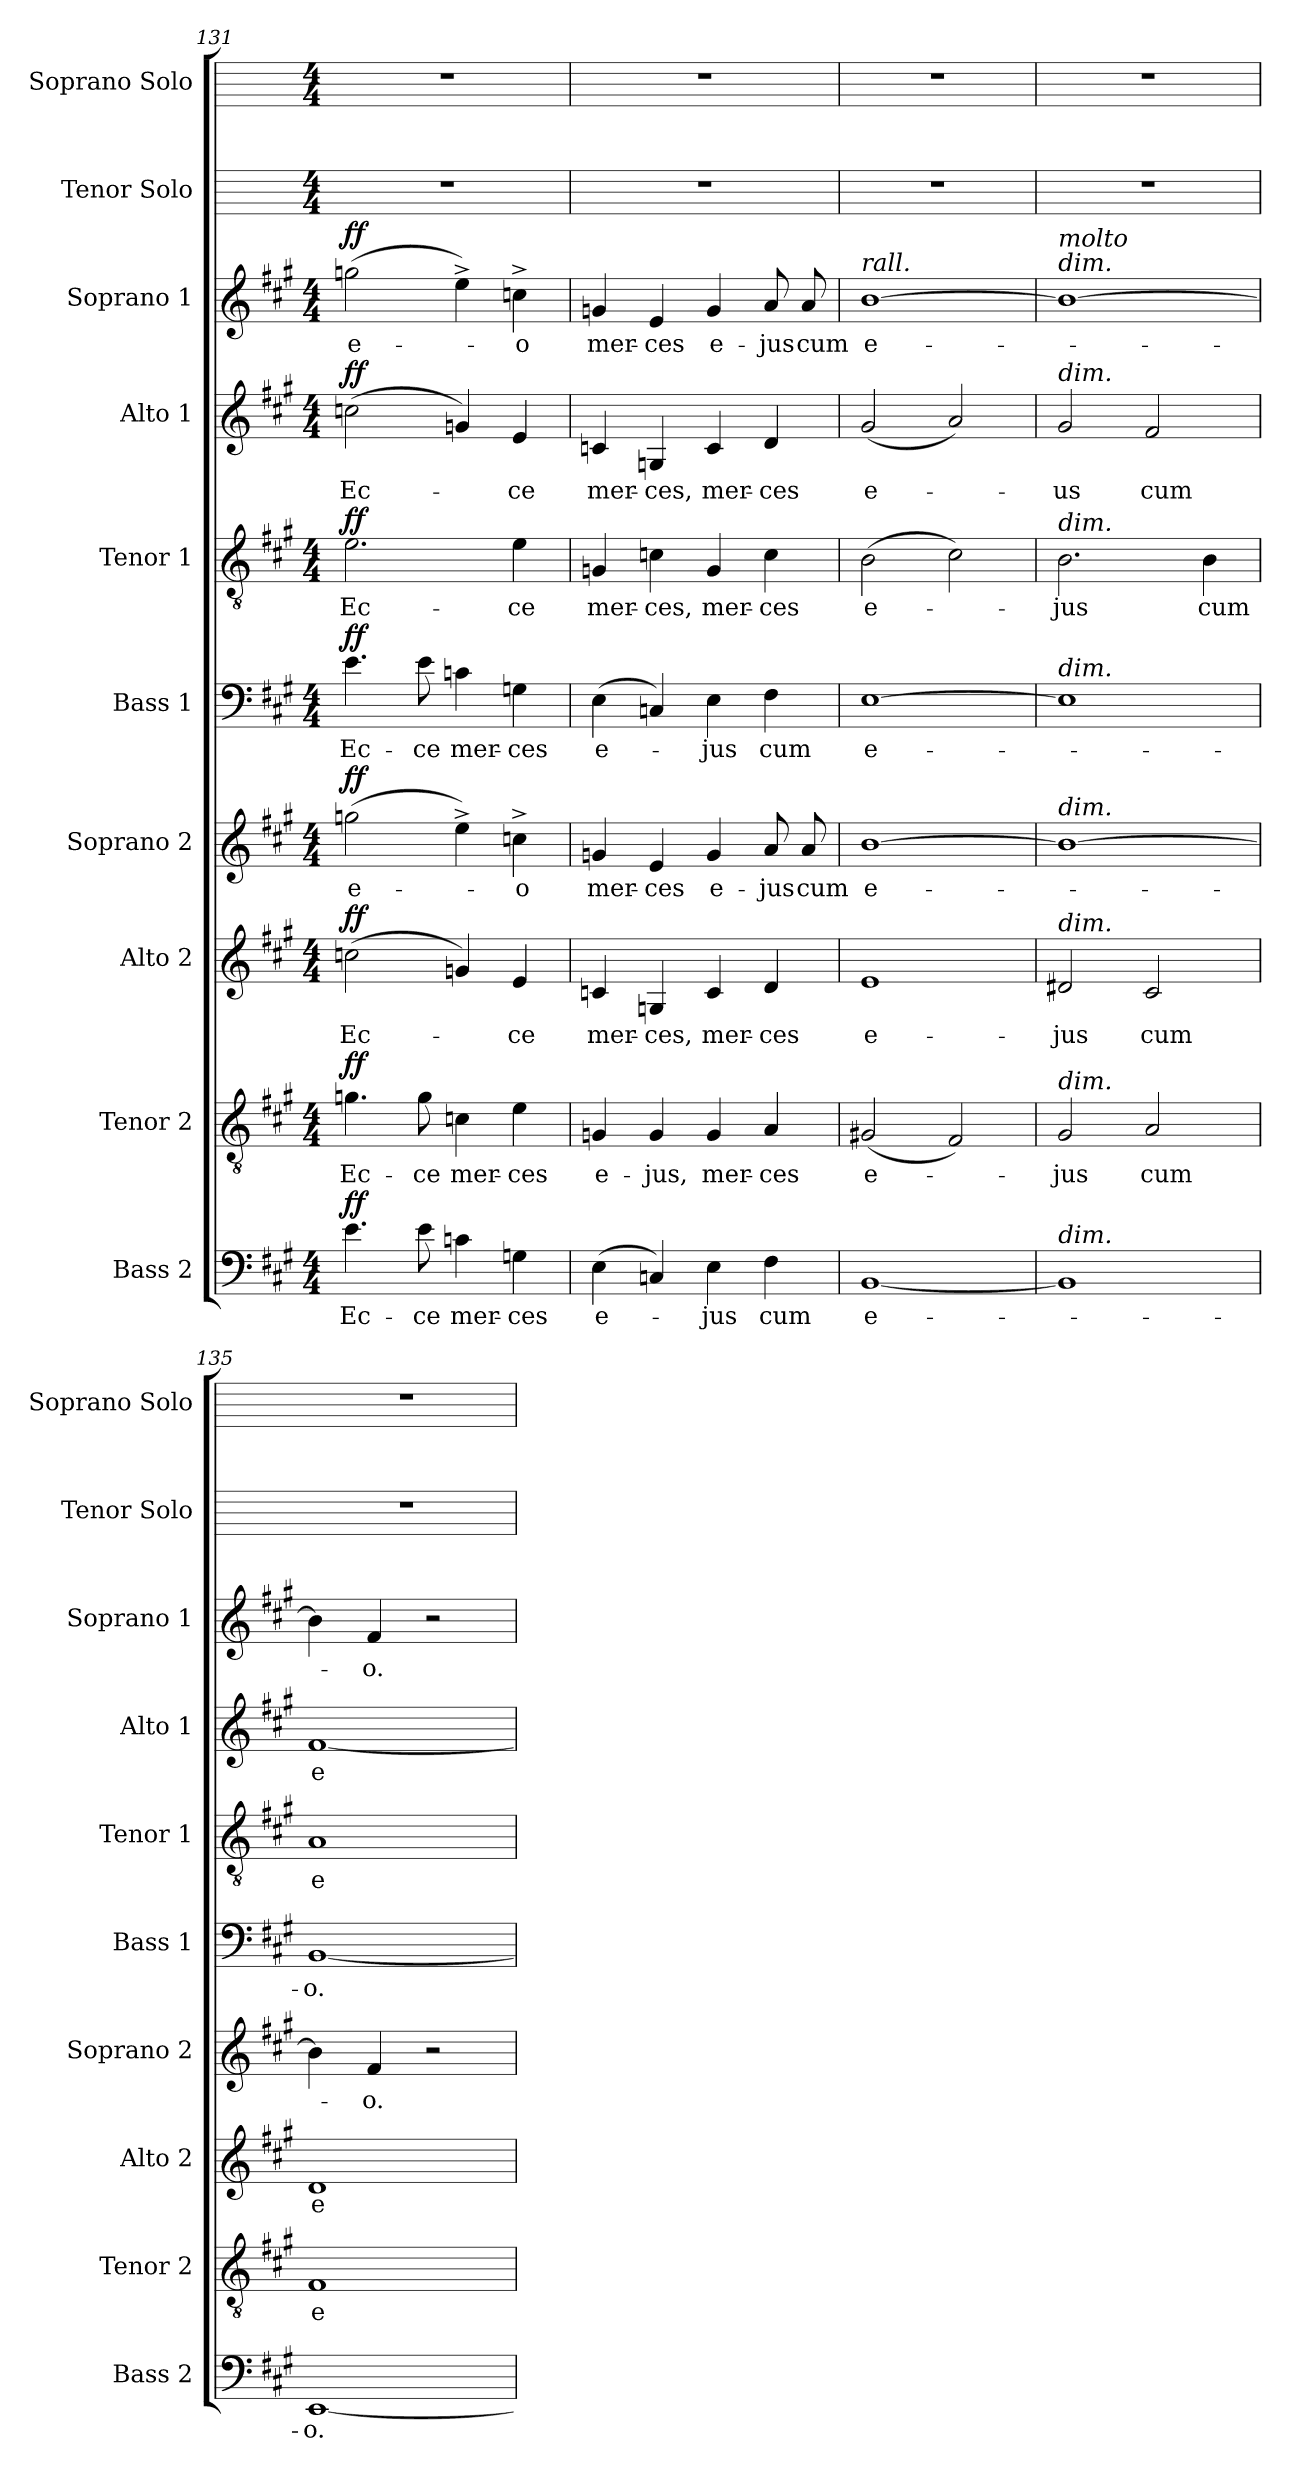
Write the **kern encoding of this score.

**kern	**text	**dynam	**kern	**text	**dynam	**kern	**text	**dynam	**kern	**text	**dynam	**kern	**text	**dynam	**kern	**text	**dynam	**kern	**text	**dynam	**kern	**text	**dynam	**kern	**kern
*part10	*part10	*part10	*part9	*part9	*part9	*part8	*part8	*part8	*part7	*part7	*part7	*part6	*part6	*part6	*part5	*part5	*part5	*part4	*part4	*part4	*part3	*part3	*part3	*part2	*part1
*staff10	*staff10	*staff10	*staff9	*staff9	*staff9	*staff8	*staff8	*staff8	*staff7	*staff7	*staff7	*staff6	*staff6	*staff6	*staff5	*staff5	*staff5	*staff4	*staff4	*staff4	*staff3	*staff3	*staff3	*staff2	*staff1
*I"Bass 2	*	*	*I"Tenor 2	*	*	*I"Alto 2	*	*	*I"Soprano 2	*	*	*I"Bass 1	*	*	*I"Tenor 1	*	*	*I"Alto 1	*	*	*I"Soprano 1	*	*	*I"Tenor Solo	*I"Soprano Solo
*I'Bass 2	*	*	*I'Tenor 2	*	*	*I'Alto 2	*	*	*I'Soprano 2	*	*	*I'Bass 1	*	*	*I'Tenor 1	*	*	*I'Alto 1	*	*	*I'Soprano 1	*	*	*I'Tenor Solo	*I'Soprano Solo
*clefF4	*	*	*clefGv2	*	*	*clefG2	*	*	*clefG2	*	*	*clefF4	*	*	*clefGv2	*	*	*clefG2	*	*	*clefG2	*	*	*	*
*k[f#c#g#]	*	*	*k[f#c#g#]	*	*	*k[f#c#g#]	*	*	*k[f#c#g#]	*	*	*k[f#c#g#]	*	*	*k[f#c#g#]	*	*	*k[f#c#g#]	*	*	*k[f#c#g#]	*	*	*	*
*A:	*	*	*A:	*	*	*A:	*	*	*A:	*	*	*A:	*	*	*A:	*	*	*A:	*	*	*A:	*	*	*	*
*M4/4	*	*	*M4/4	*	*	*M4/4	*	*	*M4/4	*	*	*M4/4	*	*	*M4/4	*	*	*M4/4	*	*	*M4/4	*	*	*M4/4	*M4/4
=131	=131	=131	=131	=131	=131	=131	=131	=131	=131	=131	=131	=131	=131	=131	=131	=131	=131	=131	=131	=131	=131	=131	=131	=131	=131
!	!LO:LY:b	!LO:DY:a	!	!LO:LY:b	!LO:DY:a	!	!LO:LY:b	!LO:DY:a	!	!LO:LY:b	!LO:DY:a	!	!LO:LY:b	!LO:DY:a	!	!LO:LY:b	!LO:DY:a	!	!LO:LY:b	!LO:DY:a	!	!LO:LY:b	!LO:DY:a	!	!
4.e	Ec-	ff	4.gn	Ec-	ff	(<2ccn	Ec-	ff	(>2ggn	e-	ff	4.e	Ec-	ff	2.e	Ec-	ff	(<2ccn	Ec-	ff	(>2ggn	e-	ff	1r	1r
!	!LO:LY:b	!	!	!LO:LY:b	!	!	!	!	!	!	!	!	!LO:LY:b	!	!	!	!	!	!	!	!	!	!	!	!
8e	-ce	.	8g	-ce	.	.	.	.	.	.	.	8e	-ce	.	.	.	.	.	.	.	.	.	.	.	.
!	!LO:LY:b	!	!	!LO:LY:b	!	!	!	!	!	!	!	!	!LO:LY:b	!	!	!	!	!	!	!	!	!	!	!	!
4cn	mer-	.	4cn	mer-	.	4gn)	.	.	4ee^)	.	.	4cn	mer-	.	.	.	.	4gn)	.	.	4ee^)	.	.	.	.
!	!LO:LY:b	!	!	!LO:LY:b	!	!	!LO:LY:b	!	!	!LO:LY:b	!	!	!LO:LY:b	!	!	!LO:LY:b	!	!	!LO:LY:b	!	!	!LO:LY:b	!	!	!
4Gn	-ces	.	4e	-ces	.	4e	-ce	.	4ccn^	-o	.	4Gn	-ces	.	4e	-ce	.	4e	-ce	.	4ccn^	-o	.	.	.
=132	=132	=132	=132	=132	=132	=132	=132	=132	=132	=132	=132	=132	=132	=132	=132	=132	=132	=132	=132	=132	=132	=132	=132	=132	=132
!	!LO:LY:b	!	!	!LO:LY:b	!	!	!LO:LY:b	!	!	!LO:LY:b	!	!	!LO:LY:b	!	!	!LO:LY:b	!	!	!LO:LY:b	!	!	!LO:LY:b	!	!	!
(<4E	e-	.	4Gn	e-	.	4cn	mer-	.	4gn	mer-	.	(<4E	e-	.	4Gn	mer-	.	4cn	mer-	.	4gn	mer-	.	1r	1r
!	!	!	!	!LO:LY:b	!	!	!LO:LY:b	!	!	!LO:LY:b	!	!	!	!	!	!LO:LY:b	!	!	!LO:LY:b	!	!	!LO:LY:b	!	!	!
4Cn)	.	.	4G	-jus,	.	4Gn	-ces,	.	4e	-ces	.	4Cn)	.	.	4cn	-ces,	.	4Gn	-ces,	.	4e	-ces	.	.	.
!	!LO:LY:b	!	!	!LO:LY:b	!	!	!LO:LY:b	!	!	!LO:LY:b	!	!	!LO:LY:b	!	!	!LO:LY:b	!	!	!LO:LY:b	!	!	!LO:LY:b	!	!	!
4E	-jus	.	4G	mer-	.	4c	mer-	.	4g	e-	.	4E	-jus	.	4G	mer-	.	4c	mer-	.	4g	e-	.	.	.
!	!LO:LY:b	!	!	!LO:LY:b	!	!	!LO:LY:b	!	!	!LO:LY:b	!	!	!LO:LY:b	!	!	!LO:LY:b	!	!	!LO:LY:b	!	!	!LO:LY:b	!	!	!
4F#	cum	.	4A	-ces	.	4d	-ces	.	8a	-jus	.	4F#	cum	.	4c	-ces	.	4d	-ces	.	8a	-jus	.	.	.
!	!	!	!	!	!	!	!	!	!	!LO:LY:b	!	!	!	!	!	!	!	!	!	!	!	!LO:LY:b	!	!	!
.	.	.	.	.	.	.	.	.	8a	cum	.	.	.	.	.	.	.	.	.	.	8a	cum	.	.	.
=133	=133	=133	=133	=133	=133	=133	=133	=133	=133	=133	=133	=133	=133	=133	=133	=133	=133	=133	=133	=133	=133	=133	=133	=133	=133
!	!	!	!	!	!	!	!	!	!	!	!	!	!	!	!	!	!	!	!	!	!LO:TX:a:i:t=rall.	!	!	!	!
!	!LO:LY:b	!	!	!LO:LY:b	!	!	!LO:LY:b	!	!	!LO:LY:b	!	!	!LO:LY:b	!	!	!LO:LY:b	!	!	!LO:LY:b	!	!	!LO:LY:b	!	!	!
[1BB	e-	.	(<2G#X	e-	.	1e	e-	.	[1b	e-	.	[1E	e-	.	(>2B	e-	.	(<2g#	e-	.	[1b	e-	.	1r	1r
.	.	.	2F#)	.	.	.	.	.	.	.	.	.	.	.	2c#)	.	.	2a)	.	.	.	.	.	.	.
=134	=134	=134	=134	=134	=134	=134	=134	=134	=134	=134	=134	=134	=134	=134	=134	=134	=134	=134	=134	=134	=134	=134	=134	=134	=134
!	!	!	!	!	!	!	!	!	!	!	!	!	!	!	!	!	!	!	!	!	!LO:TX:a:i:t=dim.	!	!	!	!
!	!	!	!	!	!	!	!	!	!	!	!	!	!	!	!	!	!	!	!	!	!LO:TX:a:i:t=molto	!	!	!	!
!	!	!	!	!	!	!	!	!	!	!	!	!	!	!	!	!	!	!LO:TX:a:i:t=dim.	!	!	!	!	!	!	!
!	!	!	!	!	!	!	!	!	!	!	!	!	!	!	!LO:TX:a:i:t=dim.	!	!	!	!	!	!	!	!	!	!
!	!	!	!	!	!	!	!	!	!	!	!	!LO:TX:a:i:t=dim.	!	!	!	!	!	!	!	!	!	!	!	!	!
!	!	!	!	!	!	!	!	!	!LO:TX:a:i:t=dim.	!	!	!	!	!	!	!	!	!	!	!	!	!	!	!	!
!	!	!	!	!	!	!LO:TX:a:i:t=dim.	!	!	!	!	!	!	!	!	!	!	!	!	!	!	!	!	!	!	!
!	!	!	!LO:TX:a:i:t=dim.	!	!	!	!	!	!	!	!	!	!	!	!	!	!	!	!	!	!	!	!	!	!
!LO:TX:a:i:t=dim.	!	!	!	!	!	!	!	!	!	!	!	!	!	!	!	!	!	!	!	!	!	!	!	!	!
!	!	!	!	!LO:LY:b	!	!	!LO:LY:b	!	!	!	!	!	!	!	!	!LO:LY:b	!	!	!LO:LY:b	!	!	!	!	!	!
1BB]	.	.	2G#	-jus	.	2d#X	-jus	.	1b_	.	.	1E]	.	.	2.B	-jus	.	2g#	-us	.	1b_	.	.	1r	1r
!	!	!	!	!LO:LY:b	!	!	!LO:LY:b	!	!	!	!	!	!	!	!	!	!	!	!LO:LY:b	!	!	!	!	!	!
.	.	.	2A	cum	.	2c#	cum	.	.	.	.	.	.	.	.	.	.	2f#	cum	.	.	.	.	.	.
!	!	!	!	!	!	!	!	!	!	!	!	!	!	!	!	!LO:LY:b	!	!	!	!	!	!	!	!	!
.	.	.	.	.	.	.	.	.	.	.	.	.	.	.	4B	cum	.	.	.	.	.	.	.	.	.
=135	=135	=135	=135	=135	=135	=135	=135	=135	=135	=135	=135	=135	=135	=135	=135	=135	=135	=135	=135	=135	=135	=135	=135	=135	=135
!	!LO:LY:b	!	!	!LO:LY:b	!	!	!LO:LY:b	!	!	!	!	!	!LO:LY:b	!	!	!LO:LY:b	!	!	!LO:LY:b	!	!	!	!	!	!
[1EE	-o.	.	1F#	e-	.	1d	e-	.	4b]	.	.	[1BB	-o.	.	1A	e-	.	[1f#	e-	.	4b]	.	.	1r	1r
!	!	!	!	!	!	!	!	!	!	!LO:LY:b	!	!	!	!	!	!	!	!	!	!	!	!LO:LY:b	!	!	!
.	.	.	.	.	.	.	.	.	4f#	-o.	.	.	.	.	.	.	.	.	.	.	4f#	-o.	.	.	.
.	.	.	.	.	.	.	.	.	2r	.	.	.	.	.	.	.	.	.	.	.	2r	.	.	.	.
=	=	=	=	=	=	=	=	=	=	=	=	=	=	=	=	=	=	=	=	=	=	=	=	=	=
*-	*-	*-	*-	*-	*-	*-	*-	*-	*-	*-	*-	*-	*-	*-	*-	*-	*-	*-	*-	*-	*-	*-	*-	*-	*-
